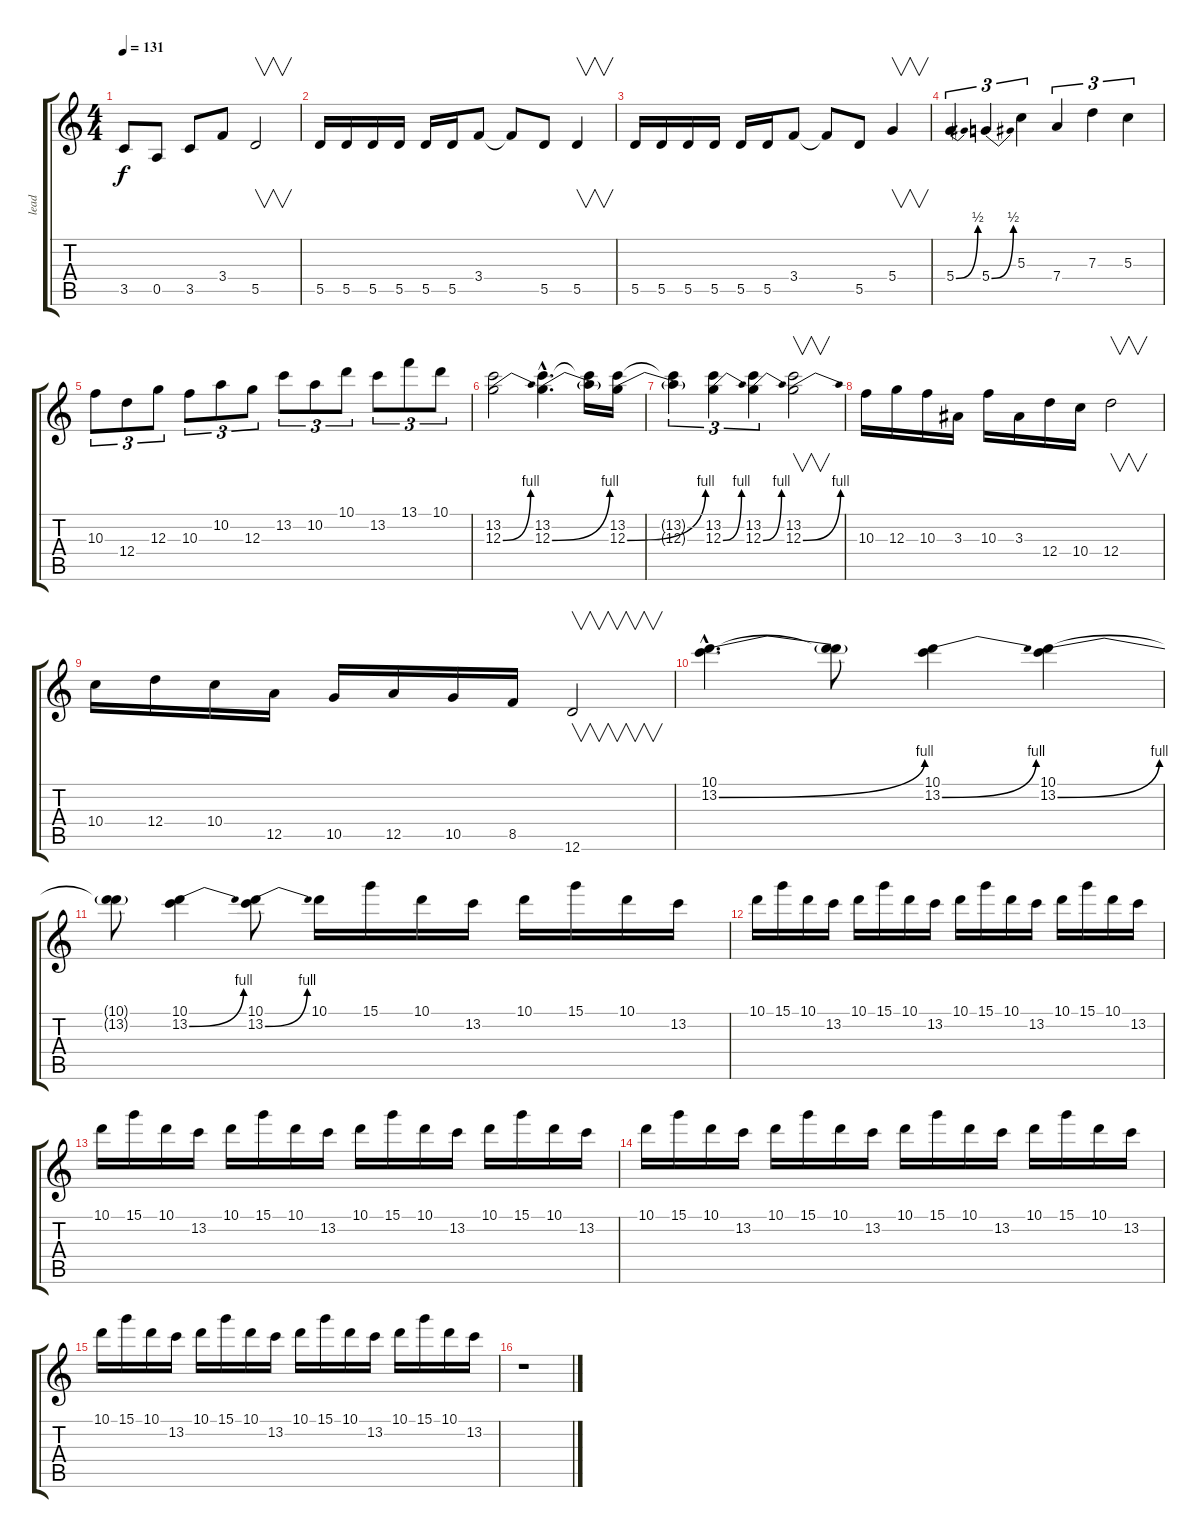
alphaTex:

\track ("lead" "lead") {instrument distortionguitar}
\staff {score tabs}
\tuning (E4 B3 G3 D3 A2 D2) {hide}
\ts (4 4)
\tempo 131
\clef g2
\ks c
3.5.8{dy f} 0.5.8 3.5.8 3.4.8 5.5.2{v} |
5.5.16 5.5.16 5.5.16 5.5.16 5.5.16 5.5.16 3.4.8 3.4{t}.8 5.5.8 5.5.4{v} |
5.5.16 5.5.16 5.5.16 5.5.16 5.5.16 5.5.16 3.4.8 3.4{t}.8 5.5.8 5.4.4{v} |
5.4{be (bend 0 0 60 2)}.4{tu (3 2)} 5.4{be (bend 0 0 60 2)}.4{tu (3 2)} 5.3.4{tu (3 2)} 7.4.4{tu (3 2)} 7.3.4{tu (3 2)} 5.3.4{tu (3 2)} |
10.3.8{tu (3 2)} 12.4.8{tu (3 2)} 12.3.8{tu (3 2)} 10.3.8{tu (3 2)} 10.2.8{tu (3 2)} 12.3.8{tu (3 2)} 13.2.8{tu (3 2)} 10.2.8{tu (3 2)} 10.1.8{tu (3 2)} 13.2.8{tu (3 2)} 13.1.8{tu (3 2)} 10.1.8{tu (3 2)} |
(13.2 12.3{be (bend 0 0 60 4)}).2 (13.2{hac} 12.3{be (bend 0 0 60 4) hac}).4{d} (13.2{t} 12.3{t}).16 (13.2 12.3{be (bend 0 0 60 4)}).16 |
(13.2{t} 12.3{t}).4{tu (3 2)} (13.2 12.3{be (bend 0 0 60 4)}).4{tu (3 2)} (13.2 12.3{be (bend 0 0 60 4)}).4{tu (3 2)} (13.2 12.3{be (bend 0 0 60 4)}).2{v} |
10.3.16 12.3.16 10.3.16 3.3.16 10.3.16 3.3.16 12.4.16 10.4.16 12.4.2{v} |
10.4.16 12.4.16 10.4.16 12.5.16 10.5.16 12.5.16 10.5.16 8.5.16 12.6.2{v} |
(10.1{hac} 13.2{be (bend 0 0 60 4) hac}).4{d} (10.1{t} 13.2{t}).8 (10.1 13.2{be (bend 0 0 60 4)}).4 (10.1 13.2{be (bend 0 0 60 4)}).4 |
(10.1{t} 13.2{t}).8 (10.1 13.2{be (bend 0 0 60 4)}).4 (10.1 13.2{be (bend 0 0 60 4)}).8 10.1.16 15.1.16 10.1.16 13.2.16 10.1.16 15.1.16 10.1.16 13.2.16 |
10.1.16 15.1.16 10.1.16 13.2.16 10.1.16 15.1.16 10.1.16 13.2.16 10.1.16 15.1.16 10.1.16 13.2.16 10.1.16 15.1.16 10.1.16 13.2.16 |
10.1.16 15.1.16 10.1.16 13.2.16 10.1.16 15.1.16 10.1.16 13.2.16 10.1.16 15.1.16 10.1.16 13.2.16 10.1.16 15.1.16 10.1.16 13.2.16 |
10.1.16 15.1.16 10.1.16 13.2.16 10.1.16 15.1.16 10.1.16 13.2.16 10.1.16 15.1.16 10.1.16 13.2.16 10.1.16 15.1.16 10.1.16 13.2.16 |
10.1.16 15.1.16 10.1.16 13.2.16 10.1.16 15.1.16 10.1.16 13.2.16 10.1.16 15.1.16 10.1.16 13.2.16 10.1.16 15.1.16 10.1.16 13.2.16 |
r.1
